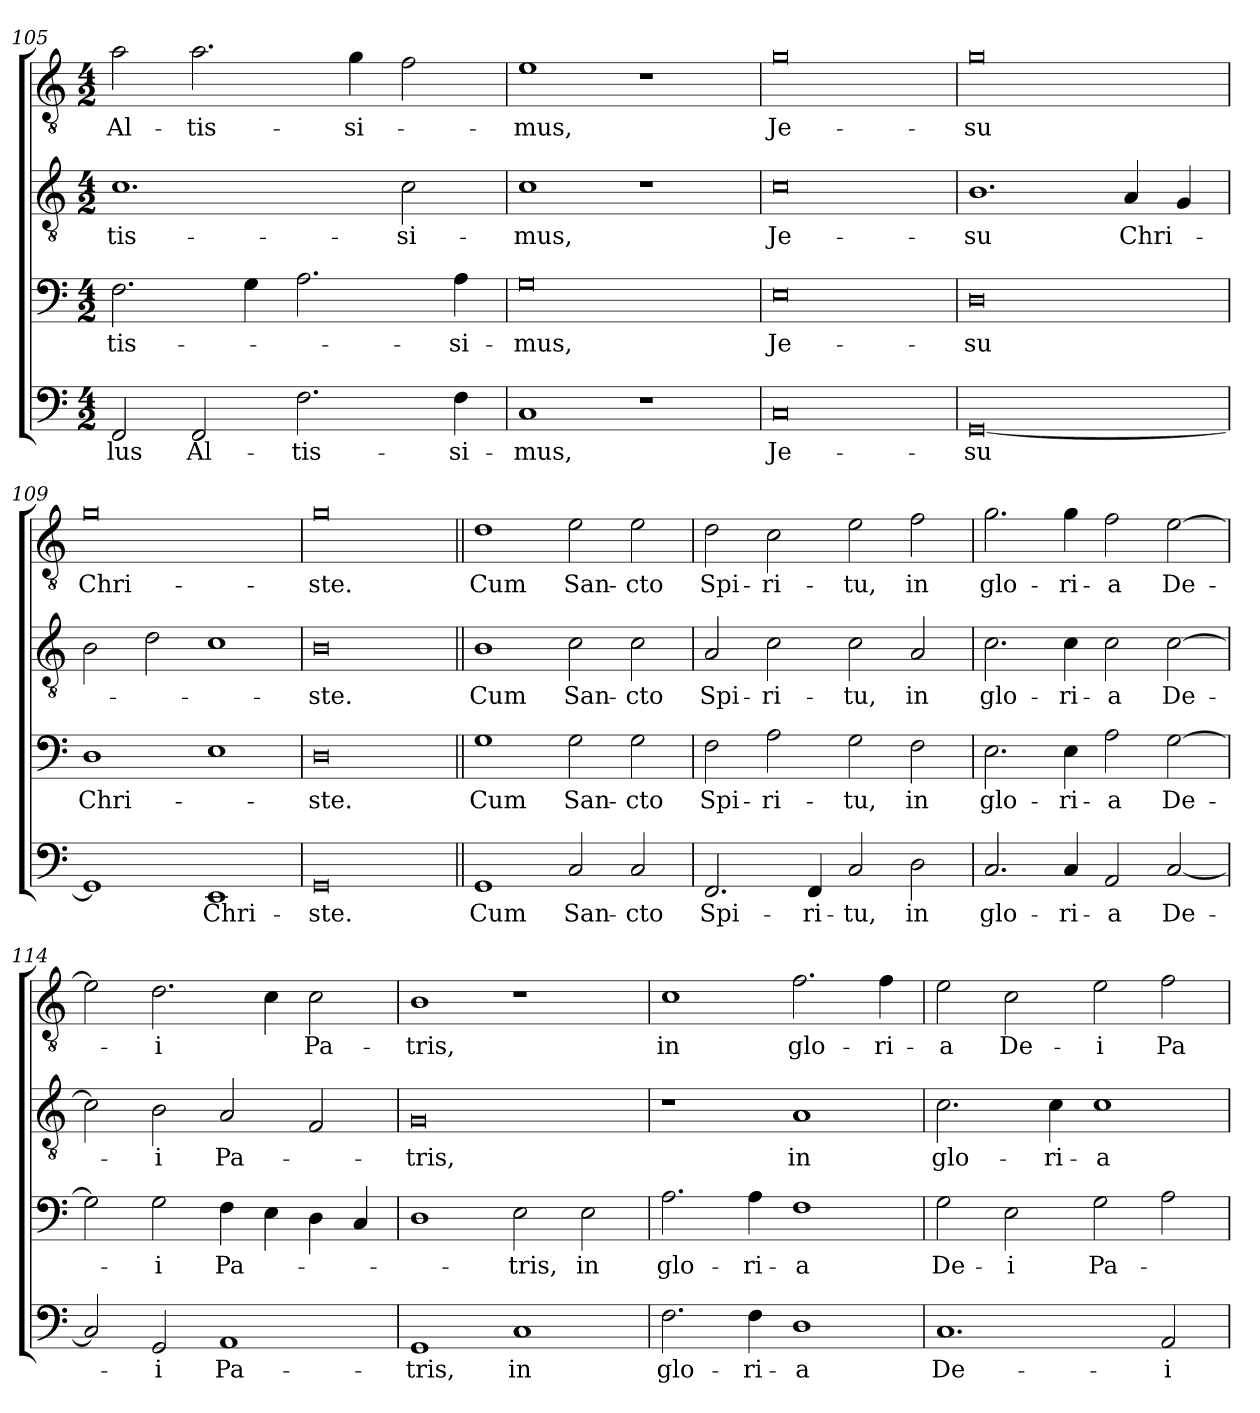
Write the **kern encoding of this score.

**kern	**text	**kern	**text	**kern	**text	**kern	**text
*part4	*part4	*part3	*part3	*part2	*part2	*part1	*part1
*staff4	*staff4	*staff3	*staff3	*staff2	*staff2	*staff1	*staff1
!!LO:LB:g=z
*clefF4	*	*clefF4	*	*clefGv2	*	*clefGv2	*
*k[]	*	*k[]	*	*k[]	*	*k[]	*
*C:	*	*C:	*	*C:	*	*C:	*
*M4/2	*	*M4/2	*	*M4/2	*	*M4/2	*
=105	=105	=105	=105	=105	=105	=105	=105
!	!LO:LY:b	!	!LO:LY:b	!	!LO:LY:b	!	!LO:LY:b
2FF/	-lus	2.F\	-tis-	1.c	-tis-	2a\	Al-
!	!LO:LY:b	!	!	!	!	!	!LO:LY:b
2FF/	Al-	.	.	.	.	2.a\	-tis-
.	.	4G\	.	.	.	.	.
!	!LO:LY:b	!	!	!	!	!	!
2.F\	-tis-	2.A\	.	.	.	.	.
!	!	!	!	!	!	!	!LO:LY:b
.	.	.	.	.	.	4g\	-si-
!	!	!	!	!	!LO:LY:b	!	!
.	.	.	.	2c\	-si-	2f\	.
!	!LO:LY:b	!	!LO:LY:b	!	!	!	!
4F\	-si-	4A\	-si-	.	.	.	.
=106	=106	=106	=106	=106	=106	=106	=106
!	!LO:LY:b	!	!LO:LY:b	!	!LO:LY:b	!	!LO:LY:b
1C	-mus,	0G	-mus,	1c	-mus,	1e	-mus,
1r	.	.	.	1r	.	1r	.
=107	=107	=107	=107	=107	=107	=107	=107
!	!LO:LY:b	!	!LO:LY:b	!	!LO:LY:b	!	!LO:LY:b
0C	Je-	0E	Je-	0c	Je-	0g	Je-
=108	=108	=108	=108	=108	=108	=108	=108
!	!LO:LY:b	!	!LO:LY:b	!	!LO:LY:b	!	!LO:LY:b
[0GG	-su	0D	-su	1.B	-su	0g	-su
!	!	!	!	!	!LO:LY:b	!	!
.	.	.	.	4A/	Chri-	.	.
.	.	.	.	4G/	.	.	.
=109	=109	=109	=109	=109	=109	=109	=109
!	!	!	!LO:LY:b	!	!	!	!LO:LY:b
1GG]	.	1D	Chri-	2B\	.	0g	Chri-
.	.	.	.	2d\	.	.	.
!	!LO:LY:b	!	!	!	!	!	!
1EE	Chri-	1E	.	1c	.	.	.
=110	=110	=110	=110	=110	=110	=110	=110
!	!LO:LY:b	!	!LO:LY:b	!	!LO:LY:b	!	!LO:LY:b
0GG	-ste.	0D	-ste.	0B	-ste.	0g	-ste.
!!LO:LB:g=z
=111||	=111||	=111||	=111||	=111||	=111||	=111||	=111||
!	!LO:LY:b	!	!LO:LY:b	!	!LO:LY:b	!	!LO:LY:b
1GG	Cum	1G	Cum	1B	Cum	1d	Cum
!	!LO:LY:b	!	!LO:LY:b	!	!LO:LY:b	!	!LO:LY:b
2C/	San-	2G\	San-	2c\	San-	2e\	San-
!	!LO:LY:b	!	!LO:LY:b	!	!LO:LY:b	!	!LO:LY:b
2C/	-cto	2G\	-cto	2c\	-cto	2e\	-cto
=112	=112	=112	=112	=112	=112	=112	=112
!	!LO:LY:b	!	!LO:LY:b	!	!LO:LY:b	!	!LO:LY:b
2.FF/	Spi-	2F\	Spi-	2A/	Spi-	2d\	Spi-
!	!	!	!LO:LY:b	!	!LO:LY:b	!	!LO:LY:b
.	.	2A\	-ri-	2c\	-ri-	2c\	-ri-
!	!LO:LY:b	!	!	!	!	!	!
4FF/	-ri-	.	.	.	.	.	.
!	!LO:LY:b	!	!LO:LY:b	!	!LO:LY:b	!	!LO:LY:b
2C/	-tu,	2G\	-tu,	2c\	-tu,	2e\	-tu,
!	!LO:LY:b	!	!LO:LY:b	!	!LO:LY:b	!	!LO:LY:b
2D\	in	2F\	in	2A/	in	2f\	in
=113	=113	=113	=113	=113	=113	=113	=113
!	!LO:LY:b	!	!LO:LY:b	!	!LO:LY:b	!	!LO:LY:b
2.C/	glo-	2.E\	glo-	2.c\	glo-	2.g\	glo-
!	!LO:LY:b	!	!LO:LY:b	!	!LO:LY:b	!	!LO:LY:b
4C/	-ri-	4E\	-ri-	4c\	-ri-	4g\	-ri-
!	!LO:LY:b	!	!LO:LY:b	!	!LO:LY:b	!	!LO:LY:b
2AA/	-a	2A\	-a	2c\	-a	2f\	-a
!	!LO:LY:b	!	!LO:LY:b	!	!LO:LY:b	!	!LO:LY:b
[2C/	De-	[2G\	De-	[2c\	De-	[2e\	De-
=114	=114	=114	=114	=114	=114	=114	=114
2C/]	.	2G\]	.	2c\]	.	2e\]	.
!	!LO:LY:b	!	!LO:LY:b	!	!LO:LY:b	!	!LO:LY:b
2GG/	-i	2G\	-i	2B\	-i	2.d\	-i
!	!LO:LY:b	!	!LO:LY:b	!	!LO:LY:b	!	!
1AA	Pa-	4F\	Pa-	2A/	Pa-	.	.
.	.	4E\	.	.	.	4c\	.
!	!	!	!	!	!	!	!LO:LY:b
.	.	4D\	.	2F/	.	2c\	Pa-
.	.	4C/	.	.	.	.	.
=115	=115	=115	=115	=115	=115	=115	=115
!	!LO:LY:b	!	!	!	!LO:LY:b	!	!LO:LY:b
1GG	-tris,	1D	.	0G	-tris,	1B	-tris,
!	!LO:LY:b	!	!LO:LY:b	!	!	!	!
1C	in	2E\	-tris,	.	.	1r	.
!	!	!	!LO:LY:b	!	!	!	!
.	.	2E\	in	.	.	.	.
=116	=116	=116	=116	=116	=116	=116	=116
!	!LO:LY:b	!	!LO:LY:b	!	!	!	!LO:LY:b
2.F\	glo-	2.A\	glo-	1r	.	1c	in
!	!LO:LY:b	!	!LO:LY:b	!	!	!	!
4F\	-ri-	4A\	-ri-	.	.	.	.
!	!LO:LY:b	!	!LO:LY:b	!	!LO:LY:b	!	!LO:LY:b
1D	-a	1F	-a	1A	in	2.f\	glo-
!	!	!	!	!	!	!	!LO:LY:b
.	.	.	.	.	.	4f\	-ri-
!!LO:LB:g=z
=117	=117	=117	=117	=117	=117	=117	=117
!	!LO:LY:b	!	!LO:LY:b	!	!LO:LY:b	!	!LO:LY:b
1.C	De-	2G\	De-	2.c\	glo-	2e\	-a
!	!	!	!LO:LY:b	!	!	!	!LO:LY:b
.	.	2E\	-i	.	.	2c\	De-
!	!	!	!	!	!LO:LY:b	!	!
.	.	.	.	4c\	-ri-	.	.
!	!	!	!LO:LY:b	!	!LO:LY:b	!	!LO:LY:b
.	.	2G\	Pa-	1c	-a	2e\	-i
!	!LO:LY:b	!	!	!	!	!	!LO:LY:b
2AA/	-i	2A\	.	.	.	2f\	Pa-
=	=	=	=	=	=	=	=
*-	*-	*-	*-	*-	*-	*-	*-
